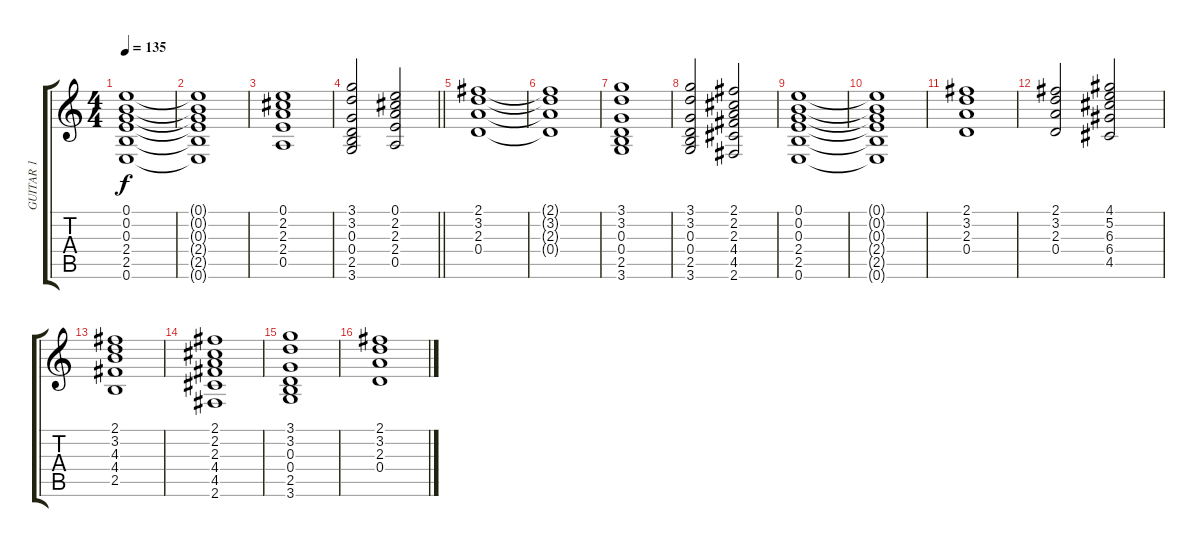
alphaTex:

\track ("GUITAR 1" "GUITAR 1") {instrument acousticguitarsteel}
\staff {score tabs}
\tuning (E4 B3 G3 D3 A2 E2) {hide}
\ts (4 4)
\tempo 135
\clef g2
\ks c
(0.1 0.2 0.3 2.4 2.5 0.6).1{dy f} |
(0.1{t} 0.2{t} 0.3{t} 2.4{t} 2.5{t} 0.6{t}).1 |
(0.1 2.2 2.3 2.4 0.5).1 |
\barLineRight lightlight
(3.1 3.2 0.3 0.4 2.5 3.6).2 (0.1 2.2 2.3 2.4 0.5).2 |
(2.1 3.2 2.3 0.4).1 |
(2.1{t} 3.2{t} 2.3{t} 0.4{t}).1 |
(3.1 3.2 0.3 0.4 2.5 3.6).1 |
(3.1 3.2 0.3 0.4 2.5 3.6).2 (2.1 2.2 2.3 4.4 4.5 2.6).2 |
(0.1 0.2 0.3 2.4 2.5 0.6).1 |
(0.1{t} 0.2{t} 0.3{t} 2.4{t} 2.5{t} 0.6{t}).1 |
(2.1 3.2 2.3 0.4).1 |
(2.1 3.2 2.3 0.4).2 (4.1 5.2 6.3 6.4 4.5).2 |
(2.1 3.2 4.3 4.4 2.5).1 |
(2.1 2.2 2.3 4.4 4.5 2.6).1 |
(3.1 3.2 0.3 0.4 2.5 3.6).1 |
(2.1 3.2 2.3 0.4).1
